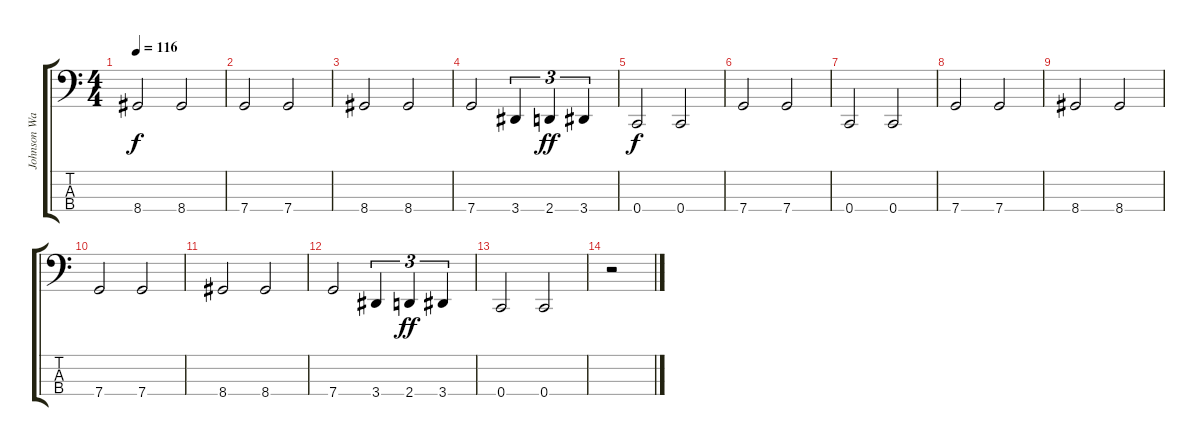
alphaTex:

\track ("Johnson Wang" "Johnson Wa") {instrument electricbassfinger}
\staff {score tabs}
\tuning (F2 C2 G1 C1) {hide}
\ts (4 4)
\tempo 116
\clef f4
\ks c
8.4.2{dy f} 8.4.2 |
7.4.2 7.4.2 |
8.4.2 8.4.2 |
7.4.2 3.4.4{tu (3 2)} 2.4.4{tu (3 2) dy ff} 3.4.4{tu (3 2)} |
0.4.2{dy f} 0.4.2 |
7.4.2 7.4.2 |
0.4.2 0.4.2 |
7.4.2 7.4.2 |
8.4.2 8.4.2 |
7.4.2 7.4.2 |
8.4.2 8.4.2 |
7.4.2 3.4.4{tu (3 2)} 2.4.4{tu (3 2) dy ff} 3.4.4{tu (3 2)} |
0.4.2 0.4.2 |
r.2
